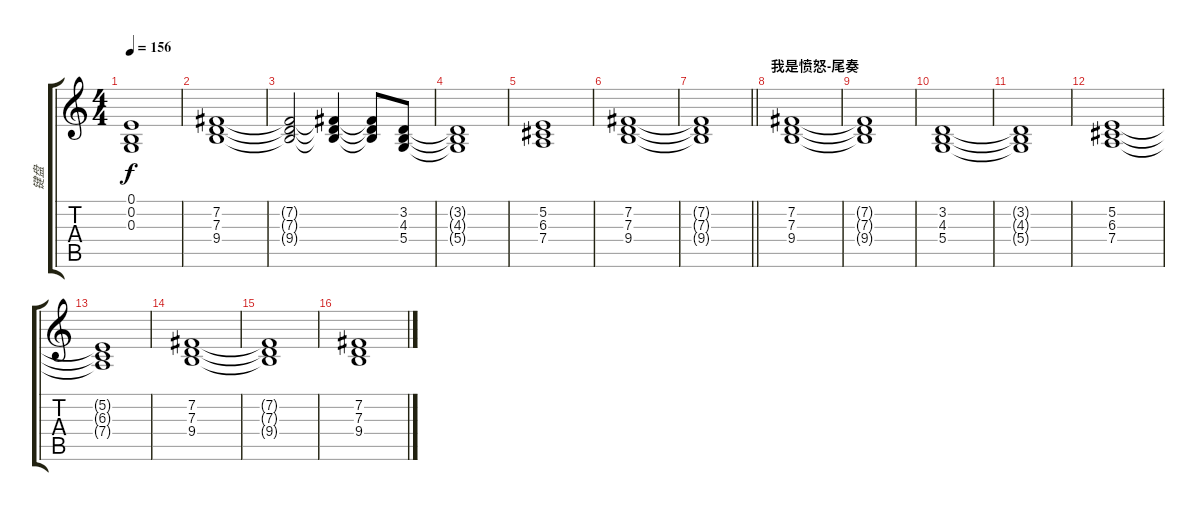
\track ("键盘" "键盘") {instrument stringensemble1}
\staff {score tabs}
\tuning (E4 B3 G3 D3 A2 E2) {hide}
\ts (4 4)
\tempo 156
\clef g2
\ks c
(0.1{t} 0.2{t} 0.3{t}).1{dy f} |
(7.2 7.3 9.4).1 |
(7.2{t} 7.3{t} 9.4{t}).2 (7.2{t} 7.3{t} 9.4{t}).4 (7.2{t} 7.3{t} 9.4{t}).8 (3.2 4.3 5.4).8 |
(3.2{t} 4.3{t} 5.4{t}).1 |
(5.2 6.3 7.4).1 |
(7.2 7.3 9.4).1 |
\barLineRight lightlight
(7.2{t} 7.3{t} 9.4{t}).1 |
\section ("" "我是愤怒-尾奏")
(7.2 7.3 9.4).1 |
(7.2{t} 7.3{t} 9.4{t}).1 |
(3.2 4.3 5.4).1 |
(3.2{t} 4.3{t} 5.4{t}).1 |
(5.2 6.3 7.4).1 |
(5.2{t} 6.3{t} 7.4{t}).1 |
(7.2 7.3 9.4).1 |
(7.2{t} 7.3{t} 9.4{t}).1 |
(7.2 7.3 9.4).1
